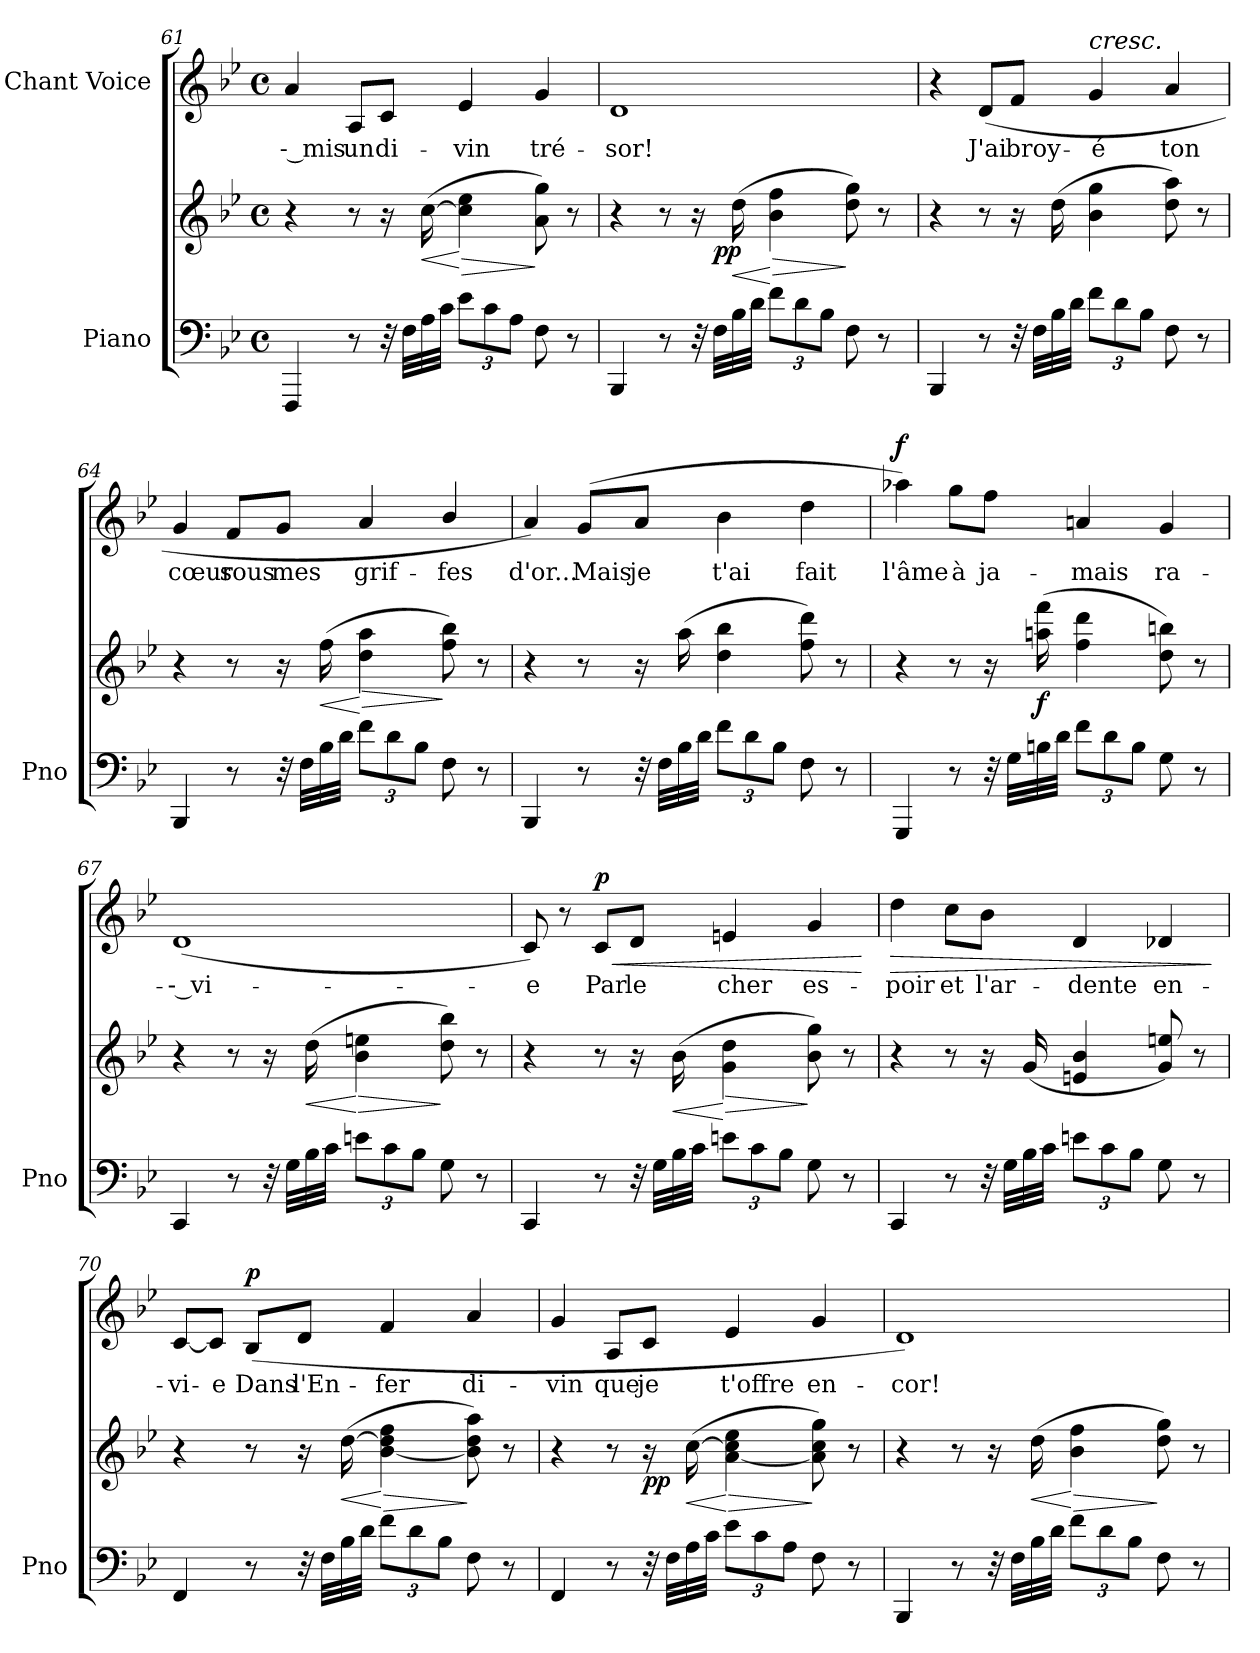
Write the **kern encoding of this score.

**kern	**kern	**dynam	**kern	**text	**dynam
*part2	*part2	*part2	*part1	*part1	*part1
*staff3	*staff2	*staff2/3	*staff1	*staff1	*staff1
*I"Piano	*	*	*I"Chant Voice	*	*
*I'Pno	*	*	*	*	*
*clefF4	*clefG2	*	*clefG2	*	*
*k[b-e-]	*k[b-e-]	*	*k[b-e-]	*	*
*M4/4	*M4/4	*	*M4/4	*	*
*met(c)	*met(c)	*	*met(c)	*	*
=61	=61	=61	=61	=61	=61
4FFF/	4r	.	4a/	-- mis	.
8r	8r	.	8A/L	un	.
32r	16r	.	8c/J	di-	.
32F\LLL	.	.	.	.	.
!	!	!LO:HP:b	!	!	!
32A\	([<16cc\	<	.	.	.
32c\JJJ	.	.	.	.	.
*Xbrackettup	*	*	*	*	*
!	!	!LO:HP:n=1:b	!	!	!
12e-\L	4cc\] 4ee-\	[ >	4e-/	-vin	.
12c\	.	.	.	.	.
12A\J	.	.	.	.	.
8F\	8a\ 8gg\)	]	4g/	tré-	.
8r	8r	.	.	.	.
=62	=62	=62	=62	=62	=62
*	*^	*	*	*	*
4BBB-/	4r	4ryy	.	1d	-sor!	.
8r	8r	8ryy	.	.	.	.
32r	16r	32ryy	.	.	.	.
!	!	!	!LO:DY:b	!	!	!
32F\LLL	.	2ryy	pp	.	.	.
!	!	!	!LO:HP:b	!	!	!
32B-\	(16dd\	.	<	.	.	.
32d\JJJ	.	.	.	.	.	.
!	!	!	!LO:HP:n=1:b	!	!	!
12f\L	4b-\ 4ff\	.	[ >	.	.	.
12d\	.	.	.	.	.	.
12B-\J	.	.	.	.	.	.
8F\	8dd\ 8gg\)	.	]	.	.	.
8r	8r	.	.	.	.	.
.	.	16.ryy	.	.	.	.
*	*v	*v	*	*	*	*
=63	=63	=63	=63	=63	=63
4BBB-/	4r	.	4r	.	.
!	!	!	!	!	!LO:DY:a
!	!	!	!	!	!LO:DY:n=1:a
8r	8r	.	(8d/L	J'ai	other-dynamics f
32r	16r	.	8f/J	broy-	.
32F\LLL	.	.	.	.	.
32B-\	(16dd\	.	.	.	.
32d\JJJ	.	.	.	.	.
!	!	!	!LO:TX:a:i:t=cresc.	!	!
12f\L	4b-\ 4gg\	.	4g/	-é	.
12d\	.	.	.	.	.
12B-\J	.	.	.	.	.
8F\	8dd\ 8aa\)	.	4a/	ton	.
8r	8r	.	.	.	.
=64	=64	=64	=64	=64	=64
4BBB-/	4r	.	4g/	cœur	.
8r	8r	.	8f/L	sous	.
32r	16r	.	8g/J	mes	.
32F\LLL	.	.	.	.	.
!	!	!LO:HP:b	!	!	!
32B-\	(16ff\	<	.	.	.
32d\JJJ	.	.	.	.	.
!	!	!LO:HP:n=1:b	!	!	!
12f\L	4dd\ 4aa\	[ >	4a/	grif-	.
12d\	.	.	.	.	.
12B-\J	.	.	.	.	.
8F\	8ff\ 8bb-\)	]	4b-/	-fes	.
8r	8r	.	.	.	.
=65	=65	=65	=65	=65	=65
4BBB-/	4r	.	4a/)	d'or...	.
8r	8r	.	(8g/L	Mais	.
32r	16r	.	8a/J	je	.
32F\LLL	.	.	.	.	.
32B-\	(16aa\	.	.	.	.
32d\JJJ	.	.	.	.	.
12f\L	4dd\ 4bb-\	.	4b-\	t'ai	.
12d\	.	.	.	.	.
12B-\J	.	.	.	.	.
8F\	8ff\ 8ddd\)	.	4dd\	fait	.
8r	8r	.	.	.	.
=66	=66	=66	=66	=66	=66
!	!	!	!	!	!LO:DY:a
4GGG/	4r	.	4aa-X\)	l'âme	f
8r	8r	.	8gg\L	à	.
32r	16r	.	8ff\J	ja-	.
32G\LLL	.	.	.	.	.
!	!	!LO:DY:b	!	!	!
32Bn\	(16aan\ 16fff\	f	.	.	.
32d\JJJ	.	.	.	.	.
12f\L	4ff\ 4ddd\	.	4an/	-mais	.
12d\	.	.	.	.	.
12B\J	.	.	.	.	.
8G\	8dd\ 8bbn\)	.	4g/	ra-	.
8r	8r	.	.	.	.
=67	=67	=67	=67	=67	=67
4CC/	4r	.	(1d	-- vi-	.
8r	8r	.	.	.	.
32r	16r	.	.	.	.
32G\LLL	.	.	.	.	.
!	!	!LO:HP:b	!	!	!
32B-\	(16dd\	<	.	.	.
32c\JJJ	.	.	.	.	.
!	!	!LO:HP:n=1:b	!	!	!
12en\L	4b-\ 4een\	[ >	.	.	.
12c\	.	.	.	.	.
12B-\J	.	.	.	.	.
8G\	8dd\ 8bb-\)	]	.	.	.
8r	8r	.	.	.	.
=68	=68	=68	=68	=68	=68
4CC/	4r	.	8c/)	-e	.
.	.	.	8r	.	.
!	!	!	!	!	!LO:HP:b
!	!	!	!	!	!LO:DY:n=1:a
8r	8r	.	8c/L	Par	< p
32r	16r	.	8d/J	le	.
32G\LLL	.	.	.	.	.
!	!	!LO:HP:b	!	!	!
32B-\	(16b-\	<	.	.	.
32c\JJJ	.	.	.	.	.
!	!	!LO:HP:n=1:b	!	!	!
12en\L	4g\ 4dd\	[ >	4en/	cher	.
12c\	.	.	.	.	.
12B-\J	.	.	.	.	.
8G\	8b-\ 8gg\)	]	4g/	es-	.
8r	8r	.	.	.	.
.	.	.	.	.	[
=69	=69	=69	=69	=69	=69
!	!	!	!	!	!LO:HP:b
4CC/	4r	.	4dd\	-poir	>
8r	8r	.	8cc\L	et	.
32r	16r	.	8b-\J	l'ar-	.
32G\LLL	.	.	.	.	.
32B-\	(16g/	.	.	.	.
32c\JJJ	.	.	.	.	.
12en\L	4en/ 4b-/	.	4d/	-dente	.
12c\	.	.	.	.	.
12B-\J	.	.	.	.	.
8G\	8g/ 8een/)	.	4d-X/	en-	.
8r	8r	.	.	.	.
.	.	.	.	.	]
=70	=70	=70	=70	=70	=70
4FF/	4r	.	[8c/L	-vi-	.
.	.	.	8c/J]	-e	.
!	!	!	!	!	!LO:DY:a
8r	8r	.	(8B-/L	Dans	p
32r	16r	.	8d/J	l'En-	.
32F\LLL	.	.	.	.	.
!	!	!LO:HP:b	!	!	!
32B-\	([<16dd\	<	.	.	.
32d\JJJ	.	.	.	.	.
!	!	!LO:HP:n=1:b	!	!	!
12f\L	[4b-\ 4dd\] 4ff\	[ >	4f/	-fer	.
12d\	.	.	.	.	.
12B-\J	.	.	.	.	.
8F\	8b-\] 8dd\ 8aa\)	]	4a/	di-	.
8r	8r	.	.	.	.
=71	=71	=71	=71	=71	=71
4FF/	4r	.	4g/	-vin	.
8r	8r	.	8A/L	que	.
!	!	!LO:DY:b	!	!	!
32r	16r	pp	8c/J	je	.
32F\LLL	.	.	.	.	.
!	!	!LO:HP:b	!	!	!
32A\	([<16cc\	<	.	.	.
32c\JJJ	.	.	.	.	.
!	!	!LO:HP:n=1:b	!	!	!
12e-\L	[4a\ 4cc\] 4ee-\	[ >	4e-/	t'offre	.
12c\	.	.	.	.	.
12A\J	.	.	.	.	.
8F\	8a\] 8cc\ 8gg\)	]	4g/	en-	.
8r	8r	.	.	.	.
=72	=72	=72	=72	=72	=72
4BBB-/	4r	.	1d)	-cor!	.
8r	8r	.	.	.	.
32r	16r	.	.	.	.
32F\LLL	.	.	.	.	.
!	!	!LO:HP:b	!	!	!
32B-\	(16dd\	<	.	.	.
32d\JJJ	.	.	.	.	.
!	!	!LO:HP:n=1:b	!	!	!
12f\L	4b-\ 4ff\	[ >	.	.	.
12d\	.	.	.	.	.
12B-\J	.	.	.	.	.
8F\	8dd\ 8gg\)	]	.	.	.
8r	8r	.	.	.	.
=	=	=	=	=	=
*-	*-	*-	*-	*-	*-
